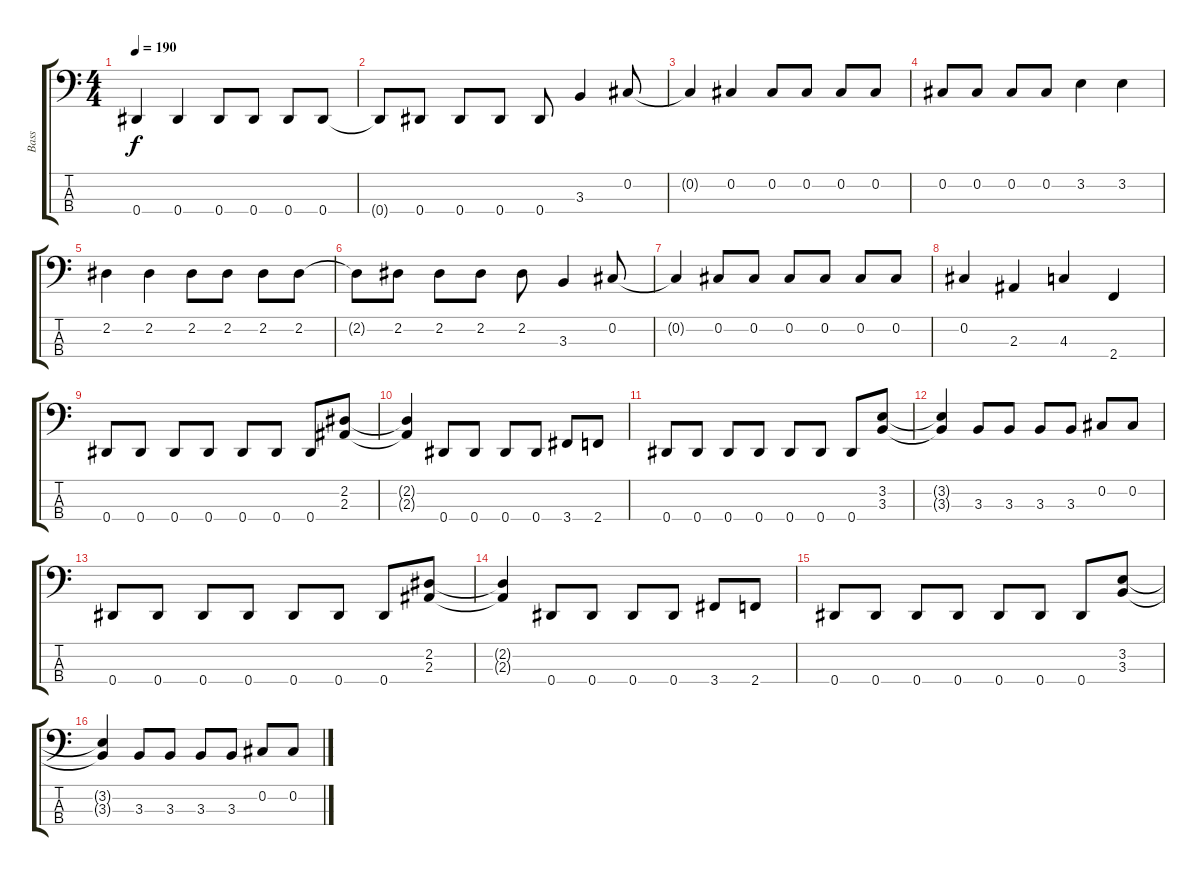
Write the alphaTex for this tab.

\track ("Bass" "Bass") {instrument electricbasspick}
\staff {score tabs}
\tuning (Gb2 Db2 Ab1 Eb1) {hide}
\ts (4 4)
\tempo 190
\clef f4
\ks c
0.4.4{dy f} 0.4.4 0.4.8 0.4.8 0.4.8 0.4.8 |
0.4{t}.8 0.4.8 0.4.8 0.4.8 0.4.8 3.3.4 0.2.8 |
0.2{t}.4 0.2.4 0.2.8 0.2.8 0.2.8 0.2.8 |
0.2.8 0.2.8 0.2.8 0.2.8 3.2.4 3.2.4 |
2.2.4 2.2.4 2.2.8 2.2.8 2.2.8 2.2.8 |
2.2{t}.8 2.2.8 2.2.8 2.2.8 2.2.8 3.3.4 0.2.8 |
0.2{t}.4 0.2.8 0.2.8 0.2.8 0.2.8 0.2.8 0.2.8 |
0.2.4 2.3.4 4.3.4 2.4.4 |
0.4.8 0.4.8 0.4.8 0.4.8 0.4.8 0.4.8 0.4.8 (2.2 2.3).8 |
(2.2{t} 2.3{t}).4 0.4.8 0.4.8 0.4.8 0.4.8 3.4.8 2.4.8 |
0.4.8 0.4.8 0.4.8 0.4.8 0.4.8 0.4.8 0.4.8 (3.2 3.3).8 |
(3.2{t} 3.3{t}).4 3.3.8 3.3.8 3.3.8 3.3.8 0.2.8 0.2.8 |
0.4.8 0.4.8 0.4.8 0.4.8 0.4.8 0.4.8 0.4.8 (2.2 2.3).8 |
(2.2{t} 2.3{t}).4 0.4.8 0.4.8 0.4.8 0.4.8 3.4.8 2.4.8 |
0.4.8 0.4.8 0.4.8 0.4.8 0.4.8 0.4.8 0.4.8 (3.2 3.3).8 |
(3.2{t} 3.3{t}).4 3.3.8 3.3.8 3.3.8 3.3.8 0.2.8 0.2.8
